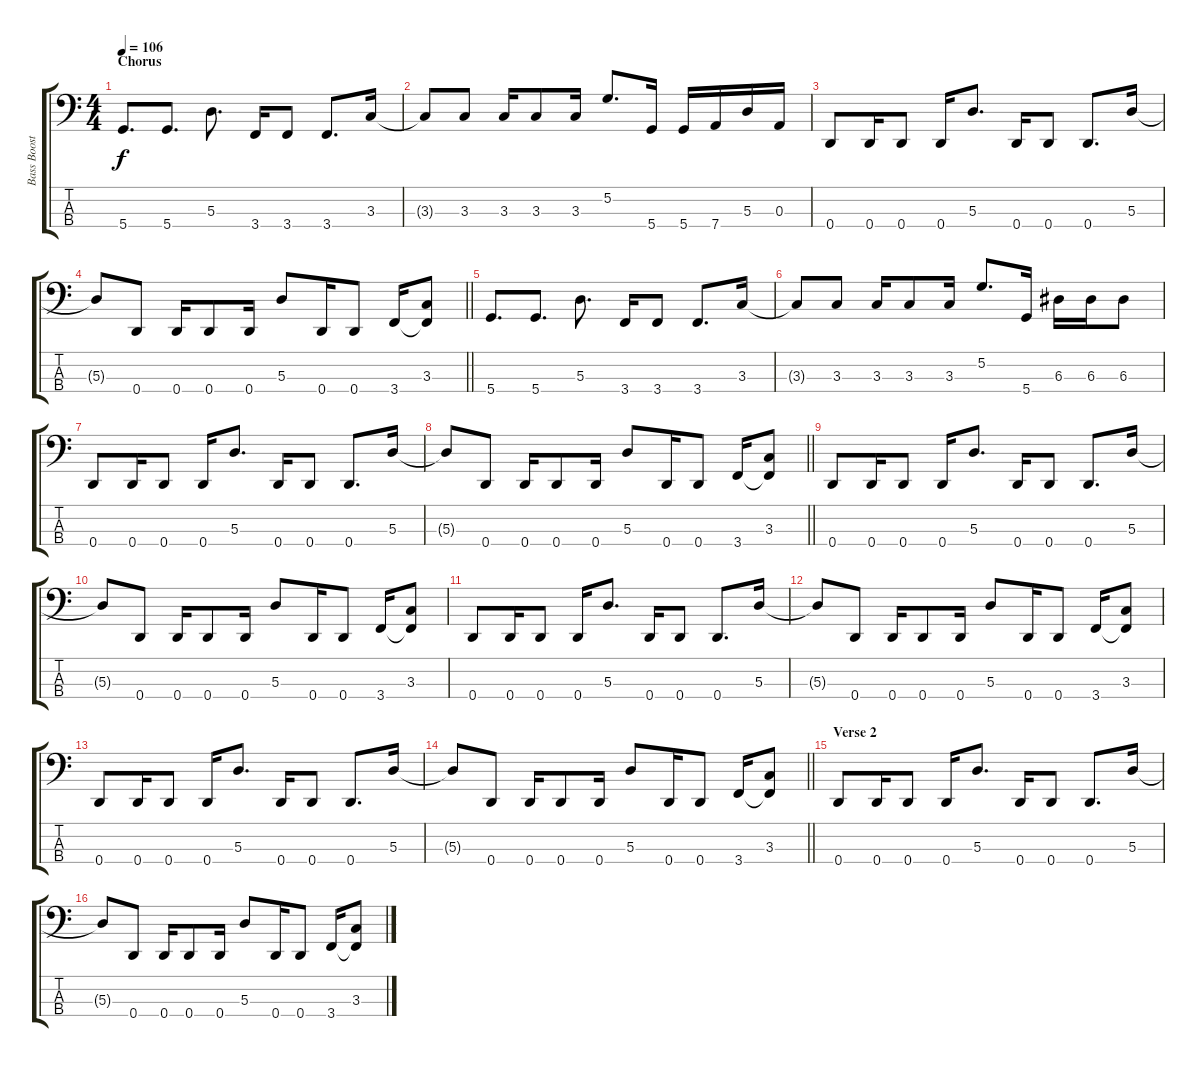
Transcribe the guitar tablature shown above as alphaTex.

\track ("Bass Boost" "Bass Boost") {instrument electricbasspick}
\staff {score tabs}
\tuning (G2 D2 A1 D1) {hide}
\ts (4 4)
\section ("" "Chorus")
\tempo 106
\clef f4
\ks c
5.4.8{d dy f} 5.4.8{d} 5.3.8{d} 3.4.16 3.4.8 3.4.8{d} 3.3.16 |
3.3{t}.8 3.3.8 3.3.16 3.3.8 3.3.16 5.2.8{d} 5.4.16 5.4.16 7.4.16 5.3.16 0.3.16 |
0.4.8 0.4.16 0.4.8 0.4.16 5.3.8{d} 0.4.16 0.4.8 0.4.8{d} 5.3.16 |
\barLineRight lightlight
5.3{t}.8 0.4.8 0.4.16 0.4.8 0.4.16 5.3.8 0.4.16 0.4.8 3.4.16 (3.3 3.4{t}).8 |
5.4.8{d} 5.4.8{d} 5.3.8{d} 3.4.16 3.4.8 3.4.8{d} 3.3.16 |
3.3{t}.8 3.3.8 3.3.16 3.3.8 3.3.16 5.2.8{d} 5.4.16 6.3.16 6.3.16 6.3.8 |
0.4.8 0.4.16 0.4.8 0.4.16 5.3.8{d} 0.4.16 0.4.8 0.4.8{d} 5.3.16 |
\barLineRight lightlight
5.3{t}.8 0.4.8 0.4.16 0.4.8 0.4.16 5.3.8 0.4.16 0.4.8 3.4.16 (3.3 3.4{t}).8 |
0.4.8 0.4.16 0.4.8 0.4.16 5.3.8{d} 0.4.16 0.4.8 0.4.8{d} 5.3.16 |
5.3{t}.8 0.4.8 0.4.16 0.4.8 0.4.16 5.3.8 0.4.16 0.4.8 3.4.16 (3.3 3.4{t}).8 |
0.4.8 0.4.16 0.4.8 0.4.16 5.3.8{d} 0.4.16 0.4.8 0.4.8{d} 5.3.16 |
5.3{t}.8 0.4.8 0.4.16 0.4.8 0.4.16 5.3.8 0.4.16 0.4.8 3.4.16 (3.3 3.4{t}).8 |
0.4.8 0.4.16 0.4.8 0.4.16 5.3.8{d} 0.4.16 0.4.8 0.4.8{d} 5.3.16 |
\barLineRight lightlight
5.3{t}.8 0.4.8 0.4.16 0.4.8 0.4.16 5.3.8 0.4.16 0.4.8 3.4.16 (3.3 3.4{t}).8 |
\section ("" "Verse 2")
0.4.8 0.4.16 0.4.8 0.4.16 5.3.8{d} 0.4.16 0.4.8 0.4.8{d} 5.3.16 |
5.3{t}.8 0.4.8 0.4.16 0.4.8 0.4.16 5.3.8 0.4.16 0.4.8 3.4.16 (3.3 3.4{t}).8
